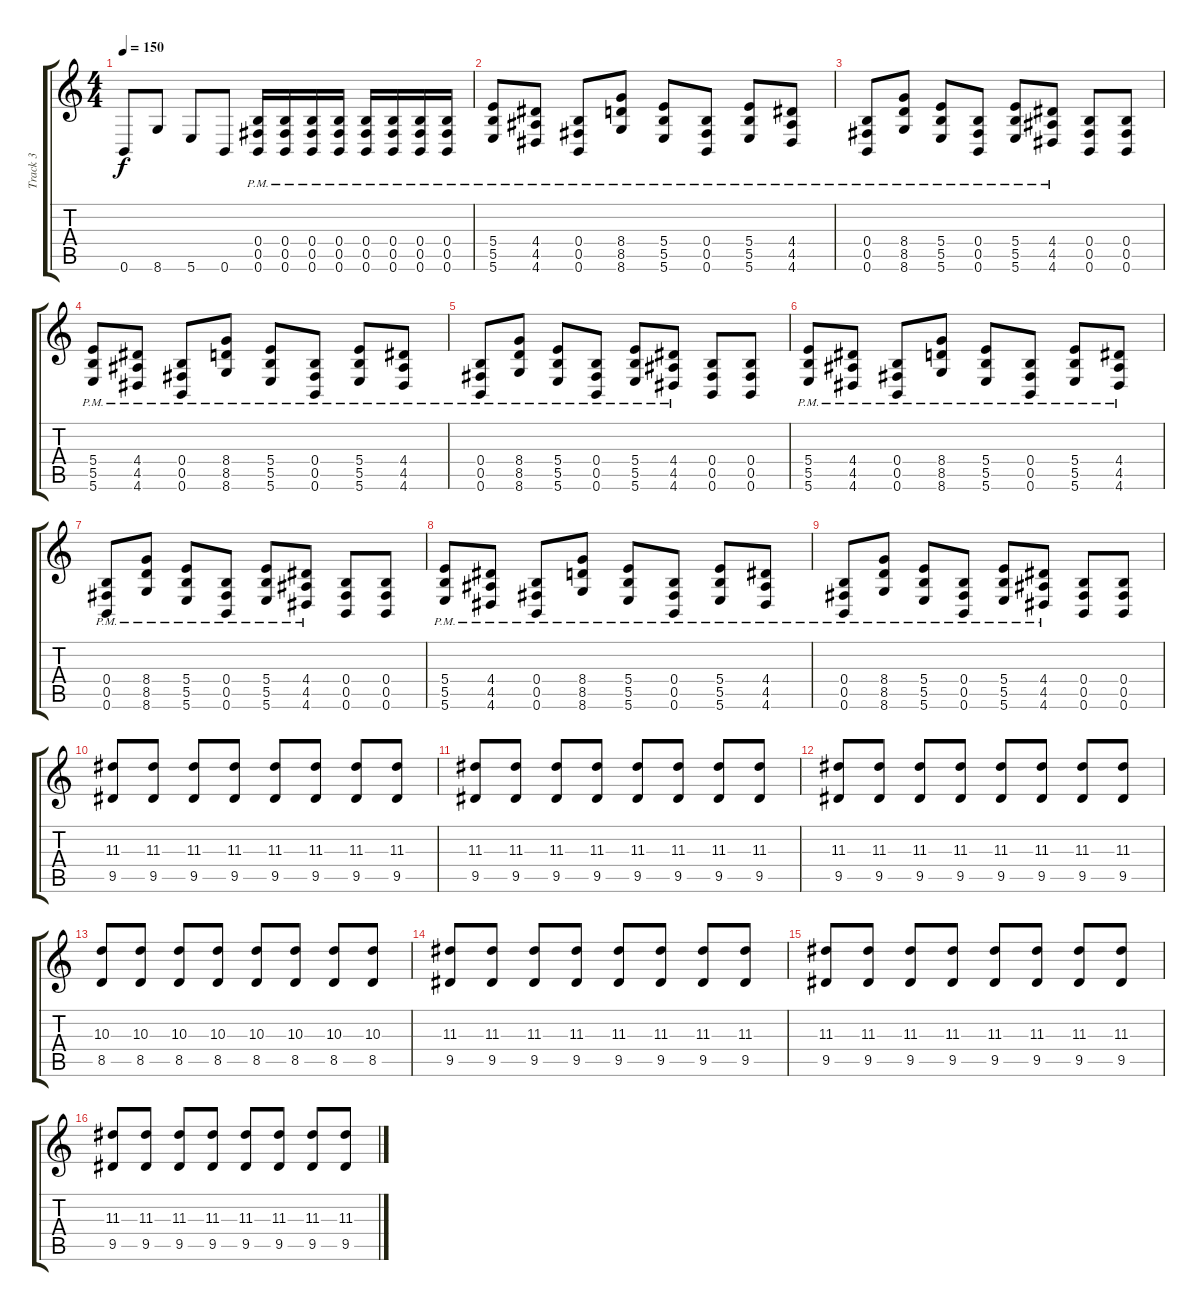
\track ("Track 3" "Track 3") {instrument distortionguitar}
\staff {score tabs}
\tuning (Db4 Ab3 E3 B2 Gb2 B1) {hide}
\ts (4 4)
\tempo 150
\clef g2
\ks c
0.6.8{dy f} 8.6.8 5.6.8 0.6.8 (0.4{pm} 0.5{pm} 0.6{pm}).16 (0.4{pm} 0.5{pm} 0.6{pm}).16 (0.4{pm} 0.5{pm} 0.6{pm}).16 (0.4{pm} 0.5{pm} 0.6{pm}).16 (0.4{pm} 0.5{pm} 0.6{pm}).16 (0.4{pm} 0.5{pm} 0.6{pm}).16 (0.4{pm} 0.5{pm} 0.6{pm}).16 (0.4{pm} 0.5{pm} 0.6{pm}).16 |
(5.4{pm} 5.5{pm} 5.6{pm}).8 (4.4{pm} 4.5{pm} 4.6{pm}).8 (0.4{pm} 0.5{pm} 0.6{pm}).8 (8.4{pm} 8.5{pm} 8.6{pm}).8 (5.4{pm} 5.5{pm} 5.6{pm}).8 (0.4{pm} 0.5{pm} 0.6{pm}).8 (5.4{pm} 5.5{pm} 5.6{pm}).8 (4.4{pm} 4.5{pm} 4.6{pm}).8 |
(0.4{pm} 0.5{pm} 0.6{pm}).8 (8.4{pm} 8.5{pm} 8.6{pm}).8 (5.4{pm} 5.5{pm} 5.6{pm}).8 (0.4{pm} 0.5{pm} 0.6{pm}).8 (5.4{pm} 5.5{pm} 5.6{pm}).8 (4.4 4.5{pm} 4.6{pm}).8 (0.4 0.5 0.6).8 (0.4 0.5 0.6).8 |
(5.4{pm} 5.5{pm} 5.6{pm}).8 (4.4{pm} 4.5{pm} 4.6{pm}).8 (0.4{pm} 0.5{pm} 0.6{pm}).8 (8.4{pm} 8.5{pm} 8.6{pm}).8 (5.4{pm} 5.5{pm} 5.6{pm}).8 (0.4{pm} 0.5{pm} 0.6{pm}).8 (5.4{pm} 5.5{pm} 5.6{pm}).8 (4.4{pm} 4.5{pm} 4.6{pm}).8 |
(0.4{pm} 0.5{pm} 0.6{pm}).8 (8.4{pm} 8.5{pm} 8.6{pm}).8 (5.4{pm} 5.5{pm} 5.6{pm}).8 (0.4{pm} 0.5{pm} 0.6{pm}).8 (5.4{pm} 5.5{pm} 5.6{pm}).8 (4.4 4.5{pm} 4.6{pm}).8 (0.4 0.5 0.6).8 (0.4 0.5 0.6).8 |
(5.4{pm} 5.5{pm} 5.6{pm}).8 (4.4{pm} 4.5{pm} 4.6{pm}).8 (0.4{pm} 0.5{pm} 0.6{pm}).8 (8.4{pm} 8.5{pm} 8.6{pm}).8 (5.4{pm} 5.5{pm} 5.6{pm}).8 (0.4{pm} 0.5{pm} 0.6{pm}).8 (5.4{pm} 5.5{pm} 5.6{pm}).8 (4.4{pm} 4.5{pm} 4.6{pm}).8 |
(0.4{pm} 0.5{pm} 0.6{pm}).8 (8.4{pm} 8.5{pm} 8.6{pm}).8 (5.4{pm} 5.5{pm} 5.6{pm}).8 (0.4{pm} 0.5{pm} 0.6{pm}).8 (5.4{pm} 5.5{pm} 5.6{pm}).8 (4.4 4.5{pm} 4.6{pm}).8 (0.4 0.5 0.6).8 (0.4 0.5 0.6).8 |
(5.4{pm} 5.5{pm} 5.6{pm}).8 (4.4{pm} 4.5{pm} 4.6{pm}).8 (0.4{pm} 0.5{pm} 0.6{pm}).8 (8.4{pm} 8.5{pm} 8.6{pm}).8 (5.4{pm} 5.5{pm} 5.6{pm}).8 (0.4{pm} 0.5{pm} 0.6{pm}).8 (5.4{pm} 5.5{pm} 5.6{pm}).8 (4.4{pm} 4.5{pm} 4.6{pm}).8 |
(0.4{pm} 0.5{pm} 0.6{pm}).8 (8.4{pm} 8.5{pm} 8.6{pm}).8 (5.4{pm} 5.5{pm} 5.6{pm}).8 (0.4{pm} 0.5{pm} 0.6{pm}).8 (5.4{pm} 5.5{pm} 5.6{pm}).8 (4.4 4.5{pm} 4.6{pm}).8 (0.4 0.5 0.6).8 (0.4 0.5 0.6).8 |
(11.3 9.5).8 (11.3 9.5).8 (11.3 9.5).8 (11.3 9.5).8 (11.3 9.5).8 (11.3 9.5).8 (11.3 9.5).8 (11.3 9.5).8 |
(11.3 9.5).8 (11.3 9.5).8 (11.3 9.5).8 (11.3 9.5).8 (11.3 9.5).8 (11.3 9.5).8 (11.3 9.5).8 (11.3 9.5).8 |
(11.3 9.5).8 (11.3 9.5).8 (11.3 9.5).8 (11.3 9.5).8 (11.3 9.5).8 (11.3 9.5).8 (11.3 9.5).8 (11.3 9.5).8 |
(10.3 8.5).8 (10.3 8.5).8 (10.3 8.5).8 (10.3 8.5).8 (10.3 8.5).8 (10.3 8.5).8 (10.3 8.5).8 (10.3 8.5).8 |
(11.3 9.5).8 (11.3 9.5).8 (11.3 9.5).8 (11.3 9.5).8 (11.3 9.5).8 (11.3 9.5).8 (11.3 9.5).8 (11.3 9.5).8 |
(11.3 9.5).8 (11.3 9.5).8 (11.3 9.5).8 (11.3 9.5).8 (11.3 9.5).8 (11.3 9.5).8 (11.3 9.5).8 (11.3 9.5).8 |
(11.3 9.5).8 (11.3 9.5).8 (11.3 9.5).8 (11.3 9.5).8 (11.3 9.5).8 (11.3 9.5).8 (11.3 9.5).8 (11.3 9.5).8
